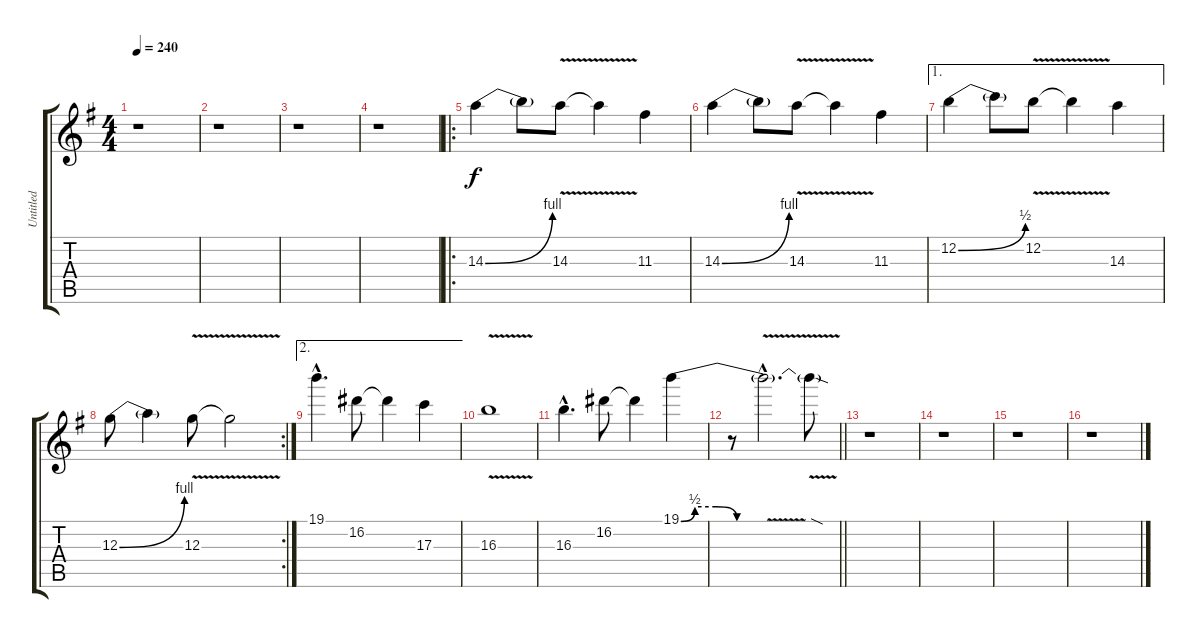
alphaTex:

\track ("Untitled" "Untitled") {instrument distortionguitar}
\staff {score tabs}
\tuning (E4 B3 G3 D3 A2 E2) {hide}
\ts (4 4)
\tempo 240
\clef g2
\ks g
r.1{dy f} |
r.1 |
r.1 |
r.1 |
\ro
14.3{be (bend 0 0 60 4)}.4 14.3{t}.8 14.3{v}.8 14.3{v t}.4 11.3.4 |
14.3{be (bend 0 0 60 4)}.4 14.3{t}.8 14.3{v}.8 14.3{v t}.4 11.3.4 |
\ae 1
12.2{be (bend 0 0 60 2)}.4 12.2{t}.8 12.2{v}.8 12.2{v t}.4 14.3.4 |
\rc 2
12.3{be (bend 0 0 60 4)}.8 12.3{t}.4 12.3{v}.8 12.3{v t}.2 |
\ae 2
19.1{hac}.4{d} 16.2.8 16.2{t}.4 17.3.4 |
16.3{v}.1 |
16.3{hac}.4{d} 16.2.8 16.2{t}.4 19.1{be (custom 0 0 10 2 25 2 40 0 60 0)}.4 |
\barLineRight lightlight
r.8 19.1{v hac t}.2{d} 19.1{sod t}.8 |
r.1 |
r.1 |
r.1 |
r.1
